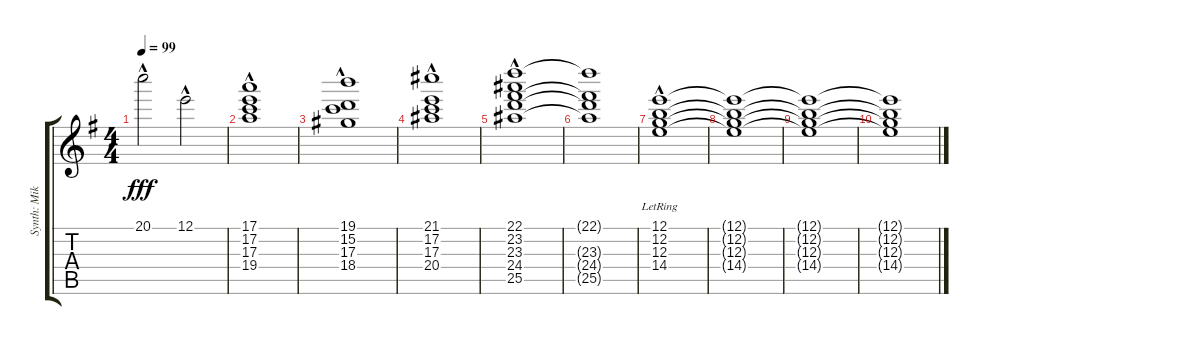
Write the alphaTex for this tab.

\track ("Synth: Mike" "Synth: Mik") {instrument stringensemble1}
\staff {score tabs}
\tuning (E4 B3 G3 D3 A2 E2) {hide}
\ts (4 4)
\tempo 99
\clef g2
\ks g
20.1{hac}.2{ot 8vb dy fff} 12.1{hac}.2{ot 8vb} |
(17.1{hac} 17.2{hac} 17.3{hac} 19.4{hac}).1{ot 8vb} |
(19.1{hac} 15.2{hac} 17.3{hac} 18.4{hac}).1{ot 8vb} |
(21.1{hac} 17.2{hac} 17.3{hac} 20.4{hac}).1{ot 8vb} |
(22.1{hac} 23.2{hac} 23.3{hac} 24.4{hac} 25.5{hac}).1{ot 8vb} |
(22.1{t} 23.3{t} 24.4{t} 25.5{t}).1{ot 8vb} |
(12.1{hac} 12.2{hac} 12.3{hac} 14.4{hac lr}).1{ot 8vb} |
(12.1{t} 12.2{t} 12.3{t} 14.4{t}).1{ot 8vb} |
(12.1{t} 12.2{t} 12.3{t} 14.4{t}).1{ot 8vb} |
(12.1{t} 12.2{t} 12.3{t} 14.4{t}).1{ot 8vb}
